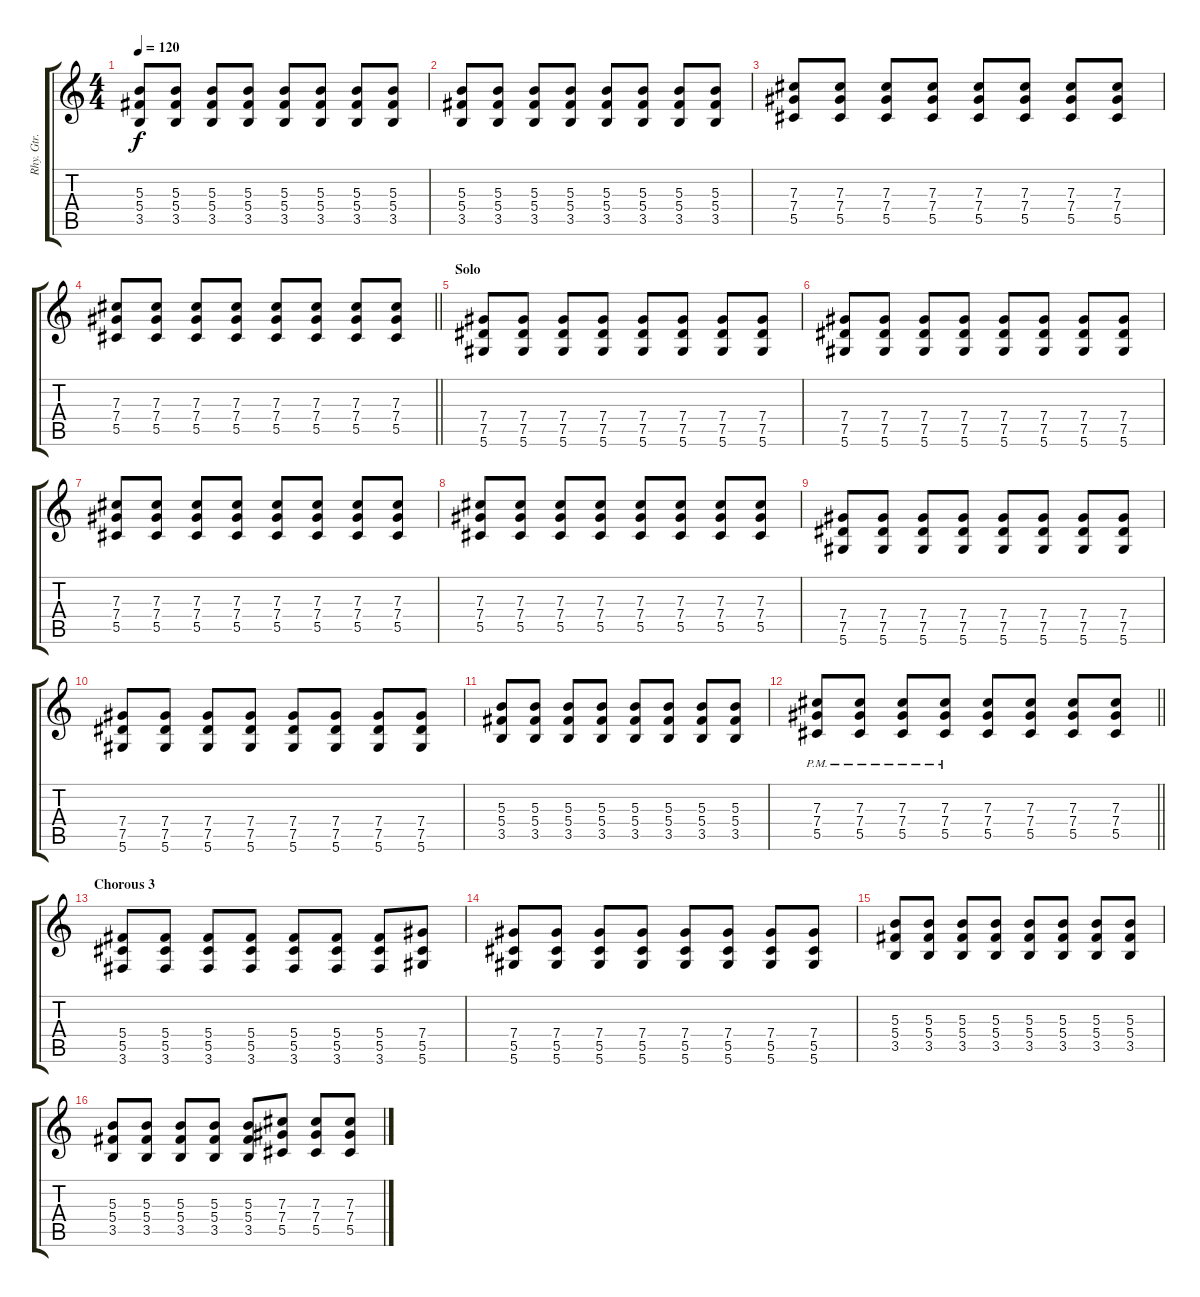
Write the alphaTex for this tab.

\track ("Rhy. Gtr. 2" "Rhy. Gtr. ") {instrument distortionguitar}
\staff {score tabs}
\tuning (Eb4 Bb3 Gb3 Db3 Ab2 Eb2) {hide}
\ts (4 4)
\tempo 120
\clef g2
\ks c
(5.3 5.4 3.5).8{dy f} (5.3 5.4 3.5).8 (5.3 5.4 3.5).8 (5.3 5.4 3.5).8 (5.3 5.4 3.5).8 (5.3 5.4 3.5).8 (5.3 5.4 3.5).8 (5.3 5.4 3.5).8 |
(5.3 5.4 3.5).8 (5.3 5.4 3.5).8 (5.3 5.4 3.5).8 (5.3 5.4 3.5).8 (5.3 5.4 3.5).8 (5.3 5.4 3.5).8 (5.3 5.4 3.5).8 (5.3 5.4 3.5).8 |
(7.3 7.4 5.5).8 (7.3 7.4 5.5).8 (7.3 7.4 5.5).8 (7.3 7.4 5.5).8 (7.3 7.4 5.5).8 (7.3 7.4 5.5).8 (7.3 7.4 5.5).8 (7.3 7.4 5.5).8 |
\barLineRight lightlight
(7.3 7.4 5.5).8 (7.3 7.4 5.5).8 (7.3 7.4 5.5).8 (7.3 7.4 5.5).8 (7.3 7.4 5.5).8 (7.3 7.4 5.5).8 (7.3 7.4 5.5).8 (7.3 7.4 5.5).8 |
\section ("" "Solo")
(7.4 7.5 5.6).8 (7.4 7.5 5.6).8 (7.4 7.5 5.6).8 (7.4 7.5 5.6).8 (7.4 7.5 5.6).8 (7.4 7.5 5.6).8 (7.4 7.5 5.6).8 (7.4 7.5 5.6).8 |
(7.4 7.5 5.6).8 (7.4 7.5 5.6).8 (7.4 7.5 5.6).8 (7.4 7.5 5.6).8 (7.4 7.5 5.6).8 (7.4 7.5 5.6).8 (7.4 7.5 5.6).8 (7.4 7.5 5.6).8 |
(7.3 7.4 5.5).8 (7.3 7.4 5.5).8 (7.3 7.4 5.5).8 (7.3 7.4 5.5).8 (7.3 7.4 5.5).8 (7.3 7.4 5.5).8 (7.3 7.4 5.5).8 (7.3 7.4 5.5).8 |
(7.3 7.4 5.5).8 (7.3 7.4 5.5).8 (7.3 7.4 5.5).8 (7.3 7.4 5.5).8 (7.3 7.4 5.5).8 (7.3 7.4 5.5).8 (7.3 7.4 5.5).8 (7.3 7.4 5.5).8 |
(7.4 7.5 5.6).8 (7.4 7.5 5.6).8 (7.4 7.5 5.6).8 (7.4 7.5 5.6).8 (7.4 7.5 5.6).8 (7.4 7.5 5.6).8 (7.4 7.5 5.6).8 (7.4 7.5 5.6).8 |
(7.4 7.5 5.6).8 (7.4 7.5 5.6).8 (7.4 7.5 5.6).8 (7.4 7.5 5.6).8 (7.4 7.5 5.6).8 (7.4 7.5 5.6).8 (7.4 7.5 5.6).8 (7.4 7.5 5.6).8 |
(5.3 5.4 3.5).8 (5.3 5.4 3.5).8 (5.3 5.4 3.5).8 (5.3 5.4 3.5).8 (5.3 5.4 3.5).8 (5.3 5.4 3.5).8 (5.3 5.4 3.5).8 (5.3 5.4 3.5).8 |
\barLineRight lightlight
(7.3{pm} 7.4{pm} 5.5{pm}).8 (7.3{pm} 7.4{pm} 5.5{pm}).8 (7.3{pm} 7.4{pm} 5.5).8 (7.3{pm} 7.4 5.5).8 (7.3 7.4 5.5).8 (7.3 7.4 5.5).8 (7.3 7.4 5.5).8 (7.3 7.4 5.5).8 |
\section ("" "Chorous 3")
(5.4 5.5 3.6).8 (5.4 5.5 3.6).8 (5.4 5.5 3.6).8 (5.4 5.5 3.6).8 (5.4 5.5 3.6).8 (5.4 5.5 3.6).8 (5.4 5.5 3.6).8 (7.4 5.5 5.6).8 |
(7.4 5.5 5.6).8 (7.4 5.5 5.6).8 (7.4 5.5 5.6).8 (7.4 5.5 5.6).8 (7.4 5.5 5.6).8 (7.4 5.5 5.6).8 (7.4 5.5 5.6).8 (7.4 5.5 5.6).8 |
(5.3 5.4 3.5).8 (5.3 5.4 3.5).8 (5.3 5.4 3.5).8 (5.3 5.4 3.5).8 (5.3 5.4 3.5).8 (5.3 5.4 3.5).8 (5.3 5.4 3.5).8 (5.3 5.4 3.5).8 |
(5.3 5.4 3.5).8 (5.3 5.4 3.5).8 (5.3 5.4 3.5).8 (5.3 5.4 3.5).8 (5.3 5.4 3.5).8 (7.3 7.4 5.5).8 (7.3 7.4 5.5).8 (7.3 7.4 5.5).8
